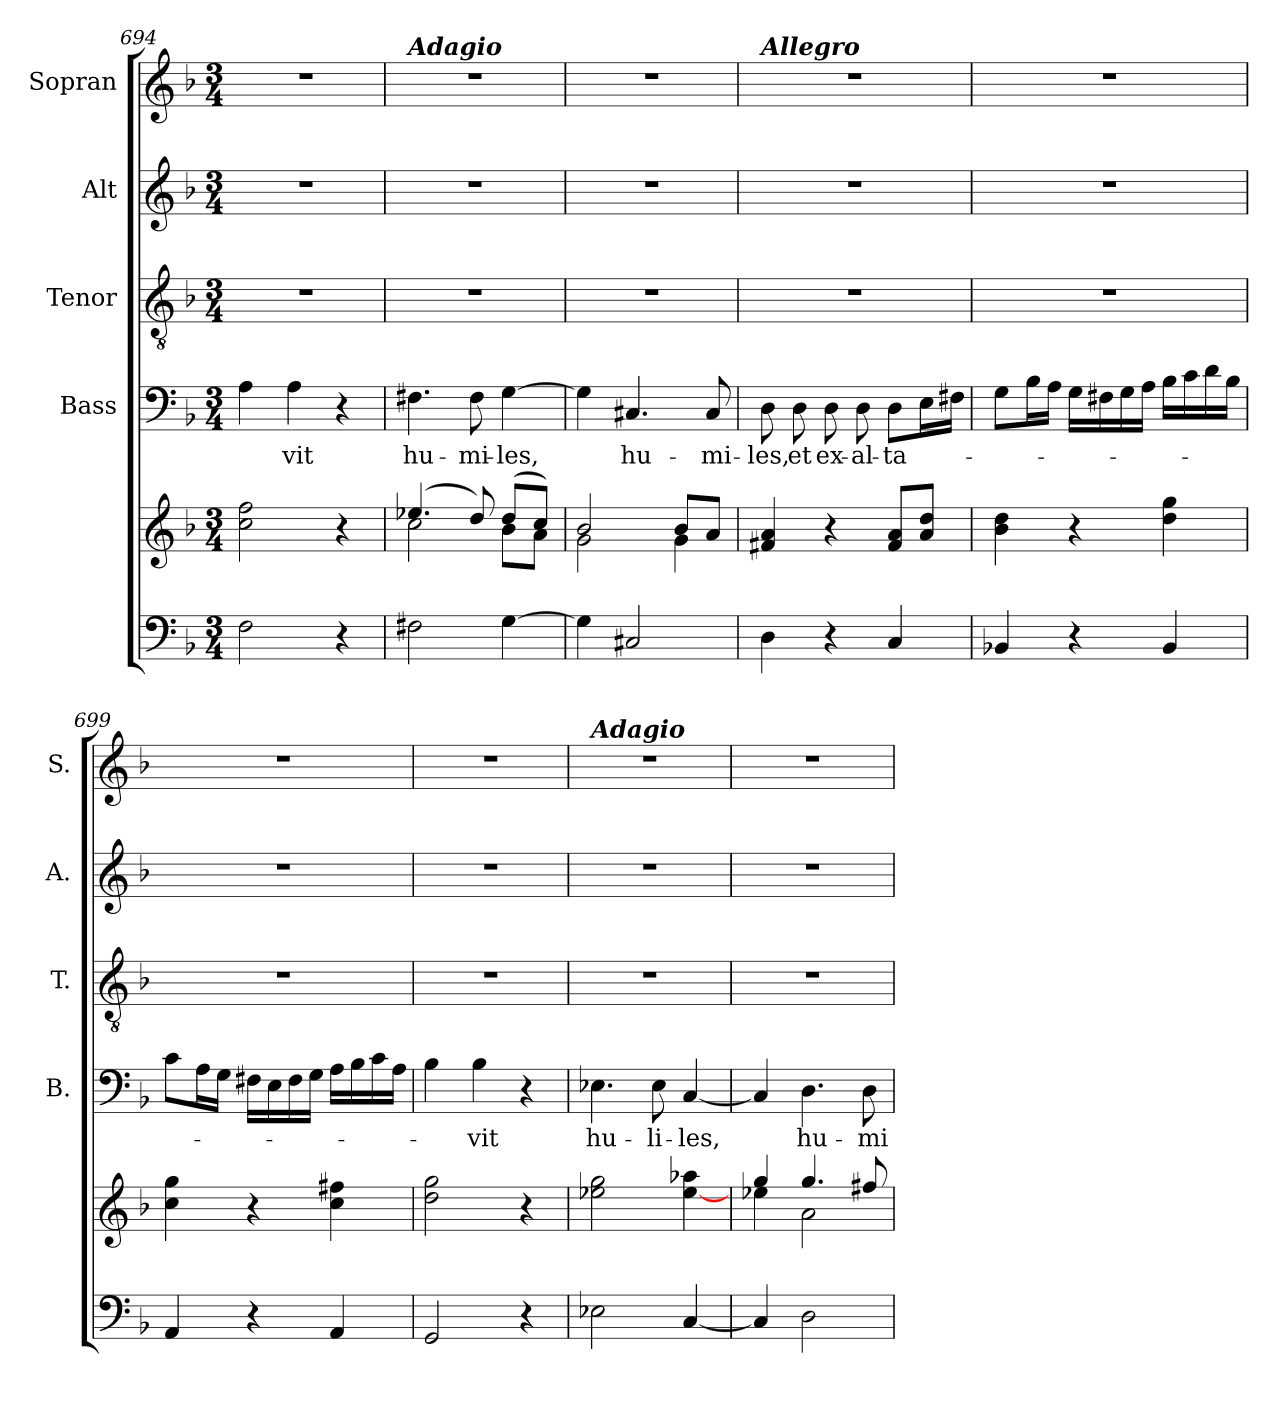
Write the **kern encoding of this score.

**kern	**kern	**kern	**text	**kern	**kern	**kern
*part5	*part5	*part4	*part4	*part3	*part2	*part1
*staff6	*staff5	*staff4	*staff4	*staff3	*staff2	*staff1
*	*	*I"Bass	*	*I"Tenor	*I"Alt	*I"Sopran
*	*	*I'B.	*	*I'T.	*I'A.	*I'S.
*clefF4	*clefG2	*clefF4	*	*clefGv2	*clefG2	*clefG2
*k[b-]	*k[b-]	*k[b-]	*	*k[b-]	*k[b-]	*k[b-]
*F:	*F:	*F:	*	*F:	*F:	*F:
*M3/4	*M3/4	*M3/4	*	*M3/4	*M3/4	*M3/4
=694	=694	=694	=694	=694	=694	=694
2F\	2cc\ 2ff\	4A\	.	2.r	2.r	2.r
!	!	!	!LO:LY:b	!	!	!
.	.	4A\	-vit	.	.	.
4r	4r	4r	.	.	.	.
=695	=695	=695	=695	=695	=695	=695
*	*^	*	*	*	*	*
!	!	!	!	!	!	!	!LO:TX:a:Bi:t=Adagio
!	!	!	!	!LO:LY:b	!	!	!
2F#X\	(4.ee-X/	2cc\	4.F#X\	hu-	2.r	2.r	2.r
!	!	!	!	!LO:LY:b	!	!	!
.	8dd/)	.	8F#\	-mi-	.	.	.
!	!	!	!	!LO:LY:b	!	!	!
[4G\	(>8dd/L	8b-\L	[4G\	-les,	.	.	.
.	8cc/J)	8a\J	.	.	.	.	.
=696	=696	=696	=696	=696	=696	=696	=696
4G\]	2b-/	2g\	4G\]	.	2.r	2.r	2.r
!	!	!	!	!LO:LY:b	!	!	!
2C#X/	.	.	4.C#X/	hu-	.	.	.
.	8b-/L	4g\	.	.	.	.	.
!	!	!	!	!LO:LY:b	!	!	!
.	8a/J	.	8C#/	-mi-	.	.	.
*	*v	*v	*	*	*	*	*
=697	=697	=697	=697	=697	=697	=697
!	!	!	!	!	!	!LO:TX:a:Bi:t=Allegro
!	!	!	!LO:LY:b	!	!	!
4D\	4f#X/ 4a/	8D\	-les,	2.r	2.r	2.r
!	!	!	!LO:LY:b	!	!	!
.	.	8D\	et	.	.	.
!	!	!	!LO:LY:b	!	!	!
4r	4r	8D\	ex-	.	.	.
!	!	!	!LO:LY:b	!	!	!
.	.	8D\	-al-	.	.	.
!	!	!	!LO:LY:b	!	!	!
4C/	8f#/ 8a/L	8D\L	-ta-	.	.	.
.	8a/ 8dd/J	16E\L	.	.	.	.
.	.	16F#X\JJ	.	.	.	.
!!LO:PB:g=z
=698	=698	=698	=698	=698	=698	=698
4BB-X/	4b-\ 4dd\	8G\L	.	2.r	2.r	2.r
.	.	16B-\L	.	.	.	.
.	.	16A\JJ	.	.	.	.
4r	4r	16G\LL	.	.	.	.
.	.	16F#X\	.	.	.	.
.	.	16G\	.	.	.	.
.	.	16A\JJ	.	.	.	.
4BB-/	4dd\ 4gg\	16B-\LL	.	.	.	.
.	.	16c\	.	.	.	.
.	.	16d\	.	.	.	.
.	.	16B-\JJ	.	.	.	.
=699	=699	=699	=699	=699	=699	=699
4AA/	4cc\ 4gg\	8c\L	.	2.r	2.r	2.r
.	.	16A\L	.	.	.	.
.	.	16G\JJ	.	.	.	.
4r	4r	16F#X\LL	.	.	.	.
.	.	16E\	.	.	.	.
.	.	16F#\	.	.	.	.
.	.	16G\JJ	.	.	.	.
4AA/	4cc\ 4ff#X\	16A\LL	.	.	.	.
.	.	16B-\	.	.	.	.
.	.	16c\	.	.	.	.
.	.	16A\JJ	.	.	.	.
=700	=700	=700	=700	=700	=700	=700
2GG/	2dd\ 2gg\	4B-\	.	2.r	2.r	2.r
!	!	!	!LO:LY:b	!	!	!
.	.	4B-\	-vit	.	.	.
4r	4r	4r	.	.	.	.
=701	=701	=701	=701	=701	=701	=701
!	!	!	!	!	!	!LO:TX:a:Bi:t=Adagio
!	!	!	!LO:LY:b	!	!	!
2E-X\	2ee-X\ 2gg\	4.E-X\	hu-	2.r	2.r	2.r
!	!	!	!LO:LY:b	!	!	!
.	.	8E-\	-li-	.	.	.
!	!	!	!LO:LY:b	!	!	!
[4C/	[<4ee-\ 4aa-X\	[4C/	-les,	.	.	.
=702	=702	=702	=702	=702	=702	=702
*	*^	*	*	*	*	*
4C/]	4gg/	4ee-\	4C/]	.	2.r	2.r	2.r
!	!	!	!	!LO:LY:b	!	!	!
2D\	4.gg/	2a\	4.D\	hu-	.	.	.
!	!	!	!	!LO:LY:b	!	!	!
.	8ff#X/	.	8D\	-mi-	.	.	.
*	*v	*v	*	*	*	*	*
=	=	=	=	=	=	=
*-	*-	*-	*-	*-	*-	*-
